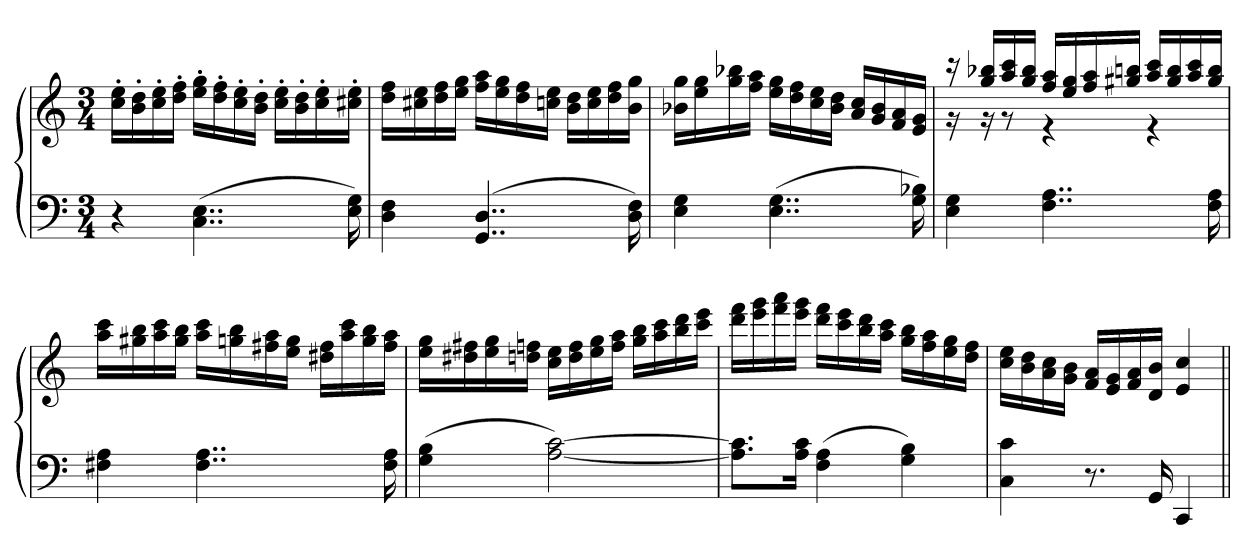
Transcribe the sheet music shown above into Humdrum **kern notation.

**kern	**kern
*part1	*part1
*staff2	*staff1
*clefF4	*clefG2
*k[]	*k[]
*C:	*C:
*M3/4	*M3/4
=	=
4r	16cc' 16ee'LL
.	16b' 16dd'
.	16cc' 16ee'
.	16dd' 16ff'JJ
(4..C 4..E	16ee' 16gg'LL
.	16dd' 16ff'
.	16cc' 16ee'
.	16b' 16dd'JJ
.	16cc' 16ee'LL
.	16b' 16dd'
.	16cc' 16ee'
16E 16G)	16cc#X' 16ee'JJ
=	=
4D 4F	16dd 16ffLL
.	16cc#X 16ee
.	16dd 16ff
.	16ee 16ggJJ
(4..GG 4..D	16ff 16aaLL
.	16ee 16gg
.	16dd 16ff
.	16ccn 16eeJJ
.	16b 16ddLL
.	16cc 16ee
.	16dd 16ff
16D 16F)	16b 16ggJJ
=	=
4E 4G	16b-X 16ggLL
.	16ee 16gg
.	16gg 16bb-X
.	16ff 16aaJJ
(4..E 4..G	16ee 16ggLL
.	16dd 16ff
.	16cc 16ee
.	16b- 16ddJJ
.	16a 16ccLL
.	16g 16b-
.	16f 16a
16G 16B-X)	16e 16gJJ
=	=
*	*^
4E 4G	16r	16r
.	16gg 16bb-XLL	16r
.	16aa 16ccc	8r
.	16gg 16bb-JJ	.
4..F 4..A	16ff 16aaLL	4r
.	16ee 16gg	.
.	16ff 16aa	.
.	16gg#X 16bbnJJ	.
.	16aa 16cccLL	4r
.	16gg# 16bb	.
.	16aa 16ccc	.
16F 16A	16gg# 16bbJJ	.
*	*v	*v
=	=
4F#X 4A	16aa 16cccLL
.	16gg#X 16bb
.	16aa 16ccc
.	16gg# 16bbJJ
4..F# 4..A	16aa 16cccLL
.	16ggn 16bb
.	16ff#X 16aa
.	16ee 16ggJJ
.	16dd#X 16ff#LL
.	16aa 16ccc
.	16gg 16bb
16F# 16A	16ff# 16aaJJ
=	=
(4G 4B	16ee 16ggLL
.	16dd#X 16ff#X
.	16ee 16gg
.	16ddn 16ffnJJ
[2A [2c)	16cc 16eeLL
.	16dd 16ff
.	16ee 16gg
.	16ff 16aaJJ
.	16gg 16bbLL
.	16aa 16ccc
.	16bb 16ddd
.	16ccc 16eeeJJ
=	=
8.A] 8.c]L	16ddd 16fffLL
.	16eee 16ggg
.	16fff 16aaa
16A 16cJk	16eee 16gggJJ
(4F 4A	16ddd 16fffLL
.	16ccc 16eee
.	16bb 16ddd
.	16aa 16cccJJ
4G 4B)	16gg 16bbLL
.	16ff 16aa
.	16ee 16gg
.	16dd 16ffJJ
=	=
4C 4c	16cc 16eeLL
.	16b 16dd
.	16a 16cc
.	16g 16bJJ
8.r	16f 16aLL
.	16e 16g
.	16f 16a
16GG	16d 16bJJ
4CC	4e 4cc
=||	=||
*-	*-
